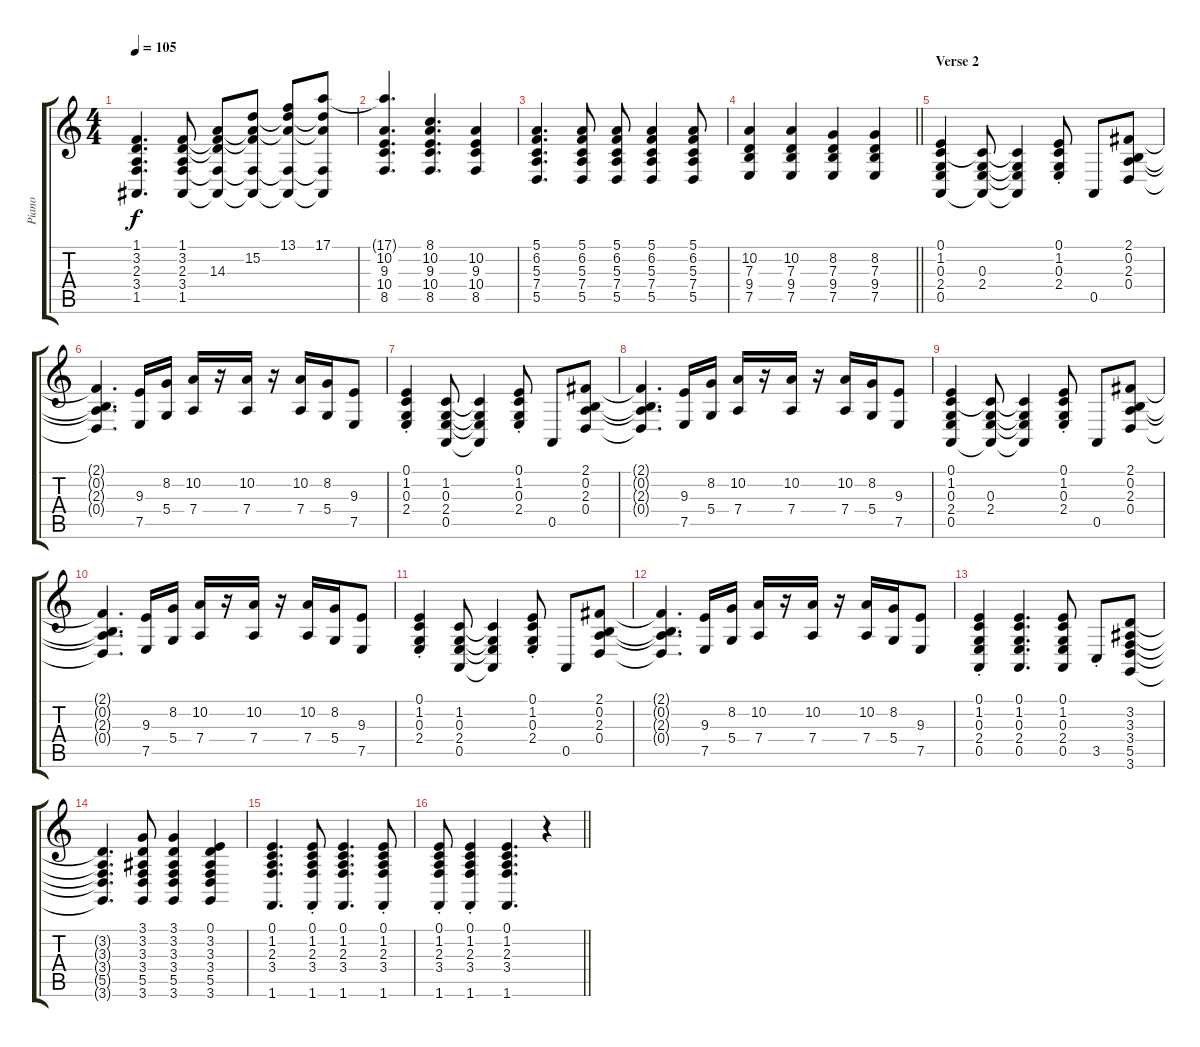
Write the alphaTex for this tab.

\track ("Piano" "Piano") {instrument acousticgrandpiano}
\staff {score tabs}
\tuning (E4 B3 G3 D3 A2 E2) {hide}
\ts (4 4)
\tempo 105
\clef g2
\ks c
(1.1 3.2 2.3 3.4 1.5).4{d dy f} (1.1 3.2 2.3 3.4 1.5).8 (1.1{t} 3.2{t} 14.3 3.4{t} 1.5{t}).8 (1.1{t} 15.2 14.3{t} 3.4{t} 1.5{t}).8 (13.1 15.2{t} 14.3{t} 3.4{t} 1.5{t}).8 (17.1 15.2{t} 14.3{t} 3.4{t} 1.5{t}).8 |
(17.1{t} 10.2 9.3 10.4 8.5).4{d} (8.1 10.2 9.3 10.4 8.5).4{d} (10.2 9.3 10.4 8.5).4 |
(5.1 6.2 5.3 7.4 5.5).4{d} (5.1 6.2 5.3 7.4 5.5).8 (5.1 6.2 5.3 7.4 5.5).8 (5.1 6.2 5.3 7.4 5.5).4 (5.1 6.2 5.3 7.4 5.5).8 |
\barLineRight lightlight
(10.2 7.3 9.4 7.5).4 (10.2 7.3 9.4 7.5).4 (8.2 7.3 9.4 7.5).4 (8.2 7.3 9.4 7.5).4 |
\section ("" "Verse 2")
(0.1 1.2 0.3 2.4 0.5).4 (1.2{t} 0.3 2.4 0.5{t}).8 (1.2{t} 0.3{t} 2.4{t} 0.5{t}).4 (0.1{st} 1.2{st} 0.3{st} 2.4{st}).8 0.5.8 (2.1 0.2 2.3 0.4).8 |
(2.1{t} 0.2{t} 2.3{t} 0.4{t}).4{d} (9.3 7.5).16 (8.2 5.4).16 (10.2 7.4).16 r.16 (10.2 7.4).16 r.16 (10.2 7.4).16 (8.2 5.4).16 (9.3 7.5).8 |
(0.1{st} 1.2{st} 0.3{st} 2.4{st}).4 (1.2 0.3 2.4 0.5).8 (1.2{t} 0.3{t} 2.4{t} 0.5{t}).4 (0.1{st} 1.2{st} 0.3{st} 2.4{st}).8 0.5.8 (2.1 0.2 2.3 0.4).8 |
(2.1{t} 0.2{t} 2.3{t} 0.4{t}).4{d} (9.3 7.5).16 (8.2 5.4).16 (10.2 7.4).16 r.16 (10.2 7.4).16 r.16 (10.2 7.4).16 (8.2 5.4).16 (9.3 7.5).8 |
(0.1 1.2 0.3 2.4 0.5).4 (1.2{t} 0.3 2.4 0.5{t}).8 (1.2{t} 0.3{t} 2.4{t} 0.5{t}).4 (0.1{st} 1.2{st} 0.3{st} 2.4{st}).8 0.5.8 (2.1 0.2 2.3 0.4).8 |
(2.1{t} 0.2{t} 2.3{t} 0.4{t}).4{d} (9.3 7.5).16 (8.2 5.4).16 (10.2 7.4).16 r.16 (10.2 7.4).16 r.16 (10.2 7.4).16 (8.2 5.4).16 (9.3 7.5).8 |
(0.1{st} 1.2{st} 0.3{st} 2.4{st}).4 (1.2 0.3 2.4 0.5).8 (1.2{t} 0.3{t} 2.4{t} 0.5{t}).4 (0.1{st} 1.2{st} 0.3{st} 2.4{st}).8 0.5.8 (2.1 0.2 2.3 0.4).8 |
(2.1{t} 0.2{t} 2.3{t} 0.4{t}).4{d} (9.3 7.5).16 (8.2 5.4).16 (10.2 7.4).16 r.16 (10.2 7.4).16 r.16 (10.2 7.4).16 (8.2 5.4).16 (9.3 7.5).8 |
(0.1{st} 1.2{st} 0.3{st} 2.4{st} 0.5{st}).4 (0.1 1.2 0.3 2.4 0.5).4{d} (0.1 1.2 0.3 2.4 0.5).8 3.5{st}.8 (3.2 3.3 3.4 5.5 3.6).8 |
(3.2{t} 3.3{t} 3.4{t} 5.5{t} 3.6{t}).4{d} (3.1 3.2 3.3 3.4 5.5 3.6).8 (3.1 3.2 3.3 3.4 5.5 3.6).4 (0.1 3.2 3.3 3.4 5.5 3.6).4 |
(0.1 1.2 2.3 3.4 1.6).4{d} (0.1{st} 1.2{st} 2.3{st} 3.4{st} 1.6{st}).8 (0.1 1.2 2.3 3.4 1.6).4{d} (0.1{st} 1.2{st} 2.3{st} 3.4{st} 1.6{st}).8 |
\barLineRight lightlight
(0.1{st} 1.2{st} 2.3{st} 3.4{st} 1.6{st}).8 (0.1{st} 1.2{st} 2.3{st} 3.4{st} 1.6{st}).4 (0.1 1.2 2.3 3.4 1.6).4{d} r.4
